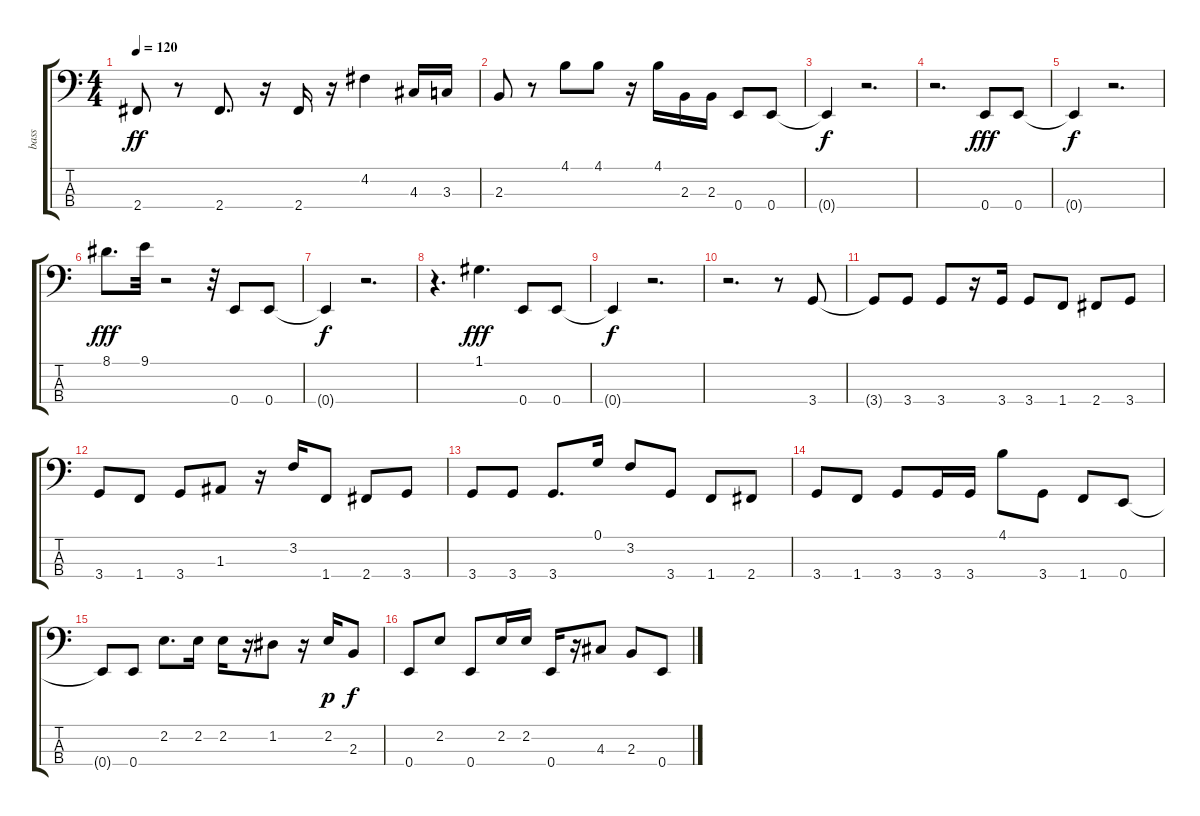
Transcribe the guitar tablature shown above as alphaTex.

\track ("bass" "bass") {instrument electricbasspick}
\staff {score tabs}
\tuning (G2 D2 A1 E1) {hide}
\ts (4 4)
\tempo 120
\clef f4
\ks c
2.4.8{dy ff} r.8 2.4.8{d} r.16 2.4.16 r.16 4.2.4 4.3.16 3.3.16 |
2.3.8 r.8 4.1.8 4.1.8 r.16 4.1.16 2.3.16 2.3.16 0.4.8 0.4.8 |
0.4{t}.4{dy f} r.2{d} |
r.2{d} 0.4.8{dy fff} 0.4.8 |
0.4{t}.4{dy f} r.2{d} |
8.1.8{d dy fff} 9.1.32 r.2 r.32 0.4.8 0.4.8 |
0.4{t}.4{dy f} r.2{d} |
r.4{d} 1.1.4{d dy fff} 0.4.8 0.4.8 |
0.4{t}.4{dy f} r.2{d} |
r.2{d} r.8 3.4.8 |
3.4{t}.8 3.4.8 3.4.8 r.16 3.4.16 3.4.8 1.4.8 2.4.8 3.4.8 |
3.4.8 1.4.8 3.4.8 1.3.8 r.16 3.2.16 1.4.8 2.4.8 3.4.8 |
3.4.8 3.4.8 3.4.8{d} 0.1.16 3.2.8 3.4.8 1.4.8 2.4.8 |
3.4.8 1.4.8 3.4.8 3.4.16 3.4.16 4.1.8 3.4.8 1.4.8 0.4.8 |
0.4{t}.8 0.4.8 2.2.8{d} 2.2.16 2.2.16 r.16 1.2.8 r.16 2.2.16{dy p} 2.3.8{dy f} |
0.4.8 2.2.8 0.4.8 2.2.16 2.2.16 0.4.16 r.16 4.3.8 2.3.8 0.4.8
